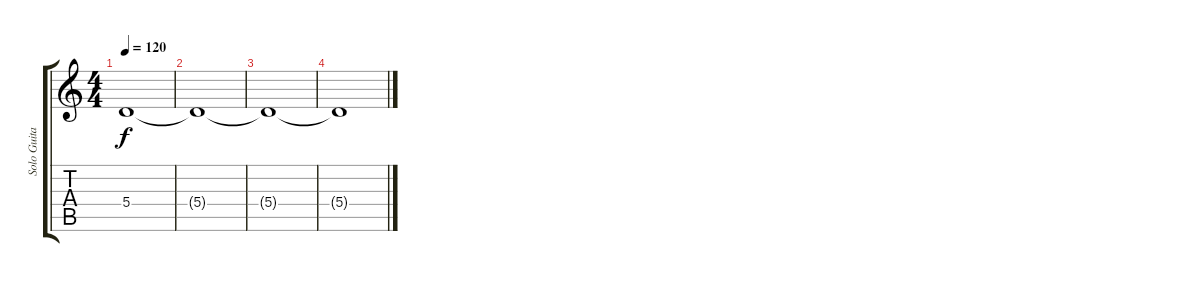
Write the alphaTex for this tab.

\track ("Solo Guitar" "Solo Guita") {instrument distortionguitar}
\staff {score tabs}
\tuning (B3 Gb3 D3 A2 E2 B1) {hide}
\ts (4 4)
\tempo 120
\clef g2
\ks c
5.4{t}.1{dy f} |
5.4{t}.1 |
5.4{t}.1 |
5.4{t}.1
